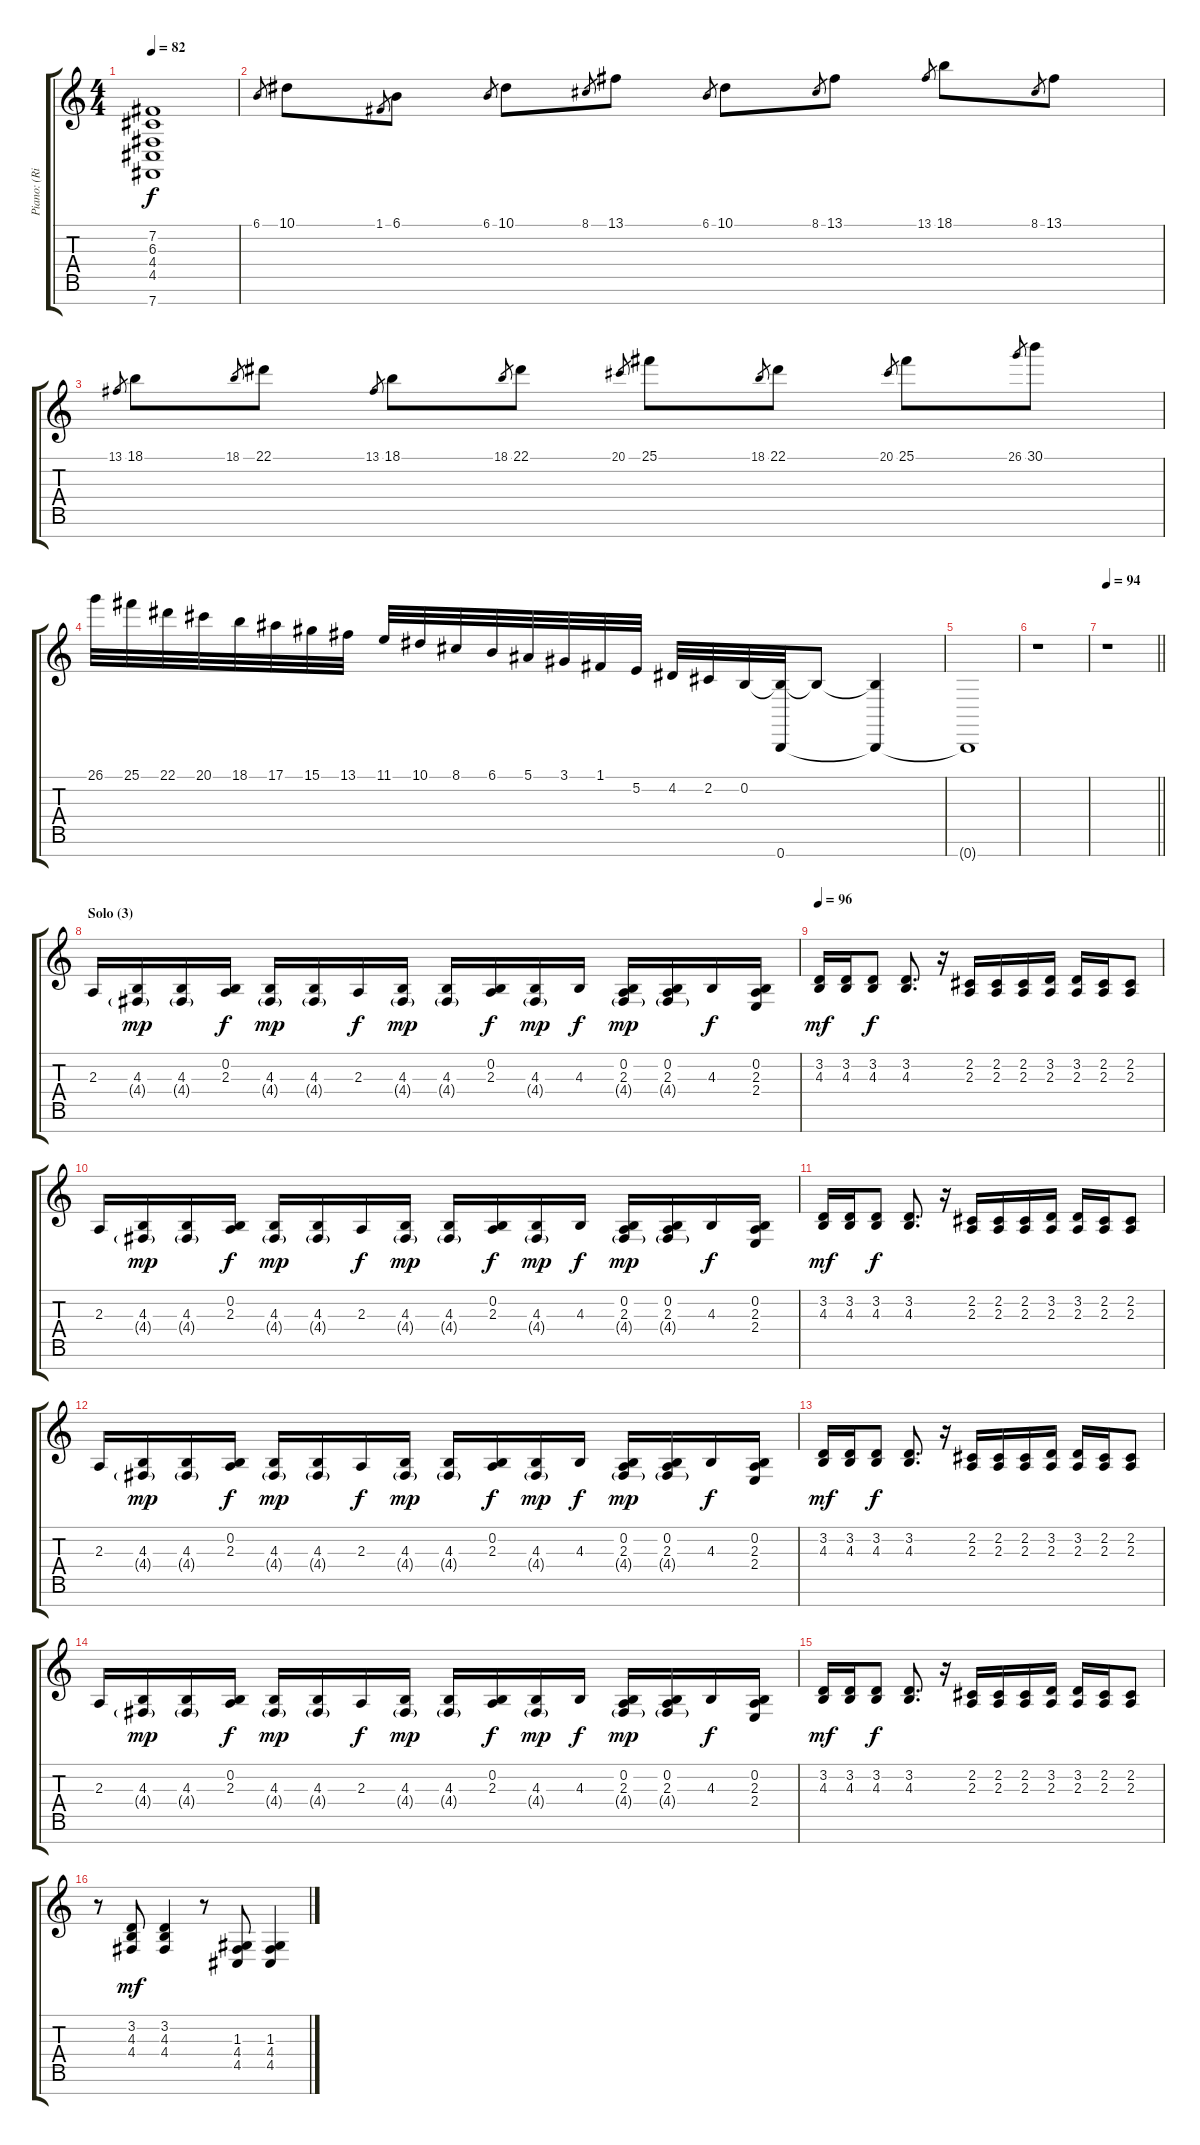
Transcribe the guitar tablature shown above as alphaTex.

\track ("Piano: (Right Hand)" "Piano: (Ri") {instrument acousticgrandpiano}
\staff {score tabs}
\tuning (F4 B3 G3 D3 A2 E2 B1) {hide}
\ts (4 4)
\tempo 82
\clef g2
\ks c
(7.2{t} 6.3{t} 4.4{t} 4.5{t} 7.7{t}).1{dy f} |
6.1.8{gr} 10.1.8 1.1.8{gr} 6.1.8 6.1.8{gr} 10.1.8 8.1.8{gr} 13.1.8 6.1.8{gr} 10.1.8 8.1.8{gr} 13.1.8 13.1.8{gr} 18.1.8 8.1.8{gr} 13.1.8 |
13.1.8{gr} 18.1.8 18.1.8{gr} 22.1.8 13.1.8{gr} 18.1.8 18.1.8{gr} 22.1.8 20.1.8{gr} 25.1.8 18.1.8{gr} 22.1.8 20.1.8{gr} 25.1.8 26.1.8{gr} 30.1.8 |
26.1.32 25.1.32 22.1.32 20.1.32 18.1.32 17.1.32 15.1.32 13.1.32 11.1.32 10.1.32 8.1.32 6.1.32 5.1.32 3.1.32 1.1.32 5.2.32 4.2.32 2.2.32 0.2.32 (0.2{t} 0.7).32 0.2{t}.8 (0.2{t} 0.7{t}).4 |
0.7{t}.1 |
r.1 |
\tempo 94
\barLineRight lightlight
r.1 |
\section ("" "Solo (3)")
2.3.16 (4.3 4.4{g}).16{dy mp} (4.3 4.4{g}).16 (0.2 2.3).16{dy f} (4.3 4.4{g}).16{dy mp} (4.3 4.4{g}).16 2.3.16{dy f} (4.3 4.4{g}).16{dy mp} (4.3 4.4{g}).16 (0.2 2.3).16{dy f} (4.3 4.4{g}).16{dy mp} 4.3.16{dy f} (0.2 2.3 4.4{g}).16{dy mp} (0.2 2.3 4.4{g}).16 4.3.16{dy f} (0.2 2.3 2.4).16 |
\tempo 96
(3.2 4.3).16{dy mf} (3.2 4.3).16 (3.2 4.3).8{dy f} (3.2 4.3).8{d} r.16 (2.2 2.3).16 (2.2 2.3).16 (2.2 2.3).16 (3.2 2.3).16 (3.2 2.3).16 (2.2 2.3).16 (2.2 2.3).8 |
2.3.16 (4.3 4.4{g}).16{dy mp} (4.3 4.4{g}).16 (0.2 2.3).16{dy f} (4.3 4.4{g}).16{dy mp} (4.3 4.4{g}).16 2.3.16{dy f} (4.3 4.4{g}).16{dy mp} (4.3 4.4{g}).16 (0.2 2.3).16{dy f} (4.3 4.4{g}).16{dy mp} 4.3.16{dy f} (0.2 2.3 4.4{g}).16{dy mp} (0.2 2.3 4.4{g}).16 4.3.16{dy f} (0.2 2.3 2.4).16 |
(3.2 4.3).16{dy mf} (3.2 4.3).16 (3.2 4.3).8{dy f} (3.2 4.3).8{d} r.16 (2.2 2.3).16 (2.2 2.3).16 (2.2 2.3).16 (3.2 2.3).16 (3.2 2.3).16 (2.2 2.3).16 (2.2 2.3).8 |
2.3.16 (4.3 4.4{g}).16{dy mp} (4.3 4.4{g}).16 (0.2 2.3).16{dy f} (4.3 4.4{g}).16{dy mp} (4.3 4.4{g}).16 2.3.16{dy f} (4.3 4.4{g}).16{dy mp} (4.3 4.4{g}).16 (0.2 2.3).16{dy f} (4.3 4.4{g}).16{dy mp} 4.3.16{dy f} (0.2 2.3 4.4{g}).16{dy mp} (0.2 2.3 4.4{g}).16 4.3.16{dy f} (0.2 2.3 2.4).16 |
(3.2 4.3).16{dy mf} (3.2 4.3).16 (3.2 4.3).8{dy f} (3.2 4.3).8{d} r.16 (2.2 2.3).16 (2.2 2.3).16 (2.2 2.3).16 (3.2 2.3).16 (3.2 2.3).16 (2.2 2.3).16 (2.2 2.3).8 |
2.3.16 (4.3 4.4{g}).16{dy mp} (4.3 4.4{g}).16 (0.2 2.3).16{dy f} (4.3 4.4{g}).16{dy mp} (4.3 4.4{g}).16 2.3.16{dy f} (4.3 4.4{g}).16{dy mp} (4.3 4.4{g}).16 (0.2 2.3).16{dy f} (4.3 4.4{g}).16{dy mp} 4.3.16{dy f} (0.2 2.3 4.4{g}).16{dy mp} (0.2 2.3 4.4{g}).16 4.3.16{dy f} (0.2 2.3 2.4).16 |
(3.2 4.3).16{dy mf} (3.2 4.3).16 (3.2 4.3).8{dy f} (3.2 4.3).8{d} r.16 (2.2 2.3).16 (2.2 2.3).16 (2.2 2.3).16 (3.2 2.3).16 (3.2 2.3).16 (2.2 2.3).16 (2.2 2.3).8 |
r.8 (3.2 4.3 4.4).8{dy mf} (3.2 4.3 4.4).4 r.8 (1.3 4.4 4.5).8 (1.3 4.4 4.5).4
